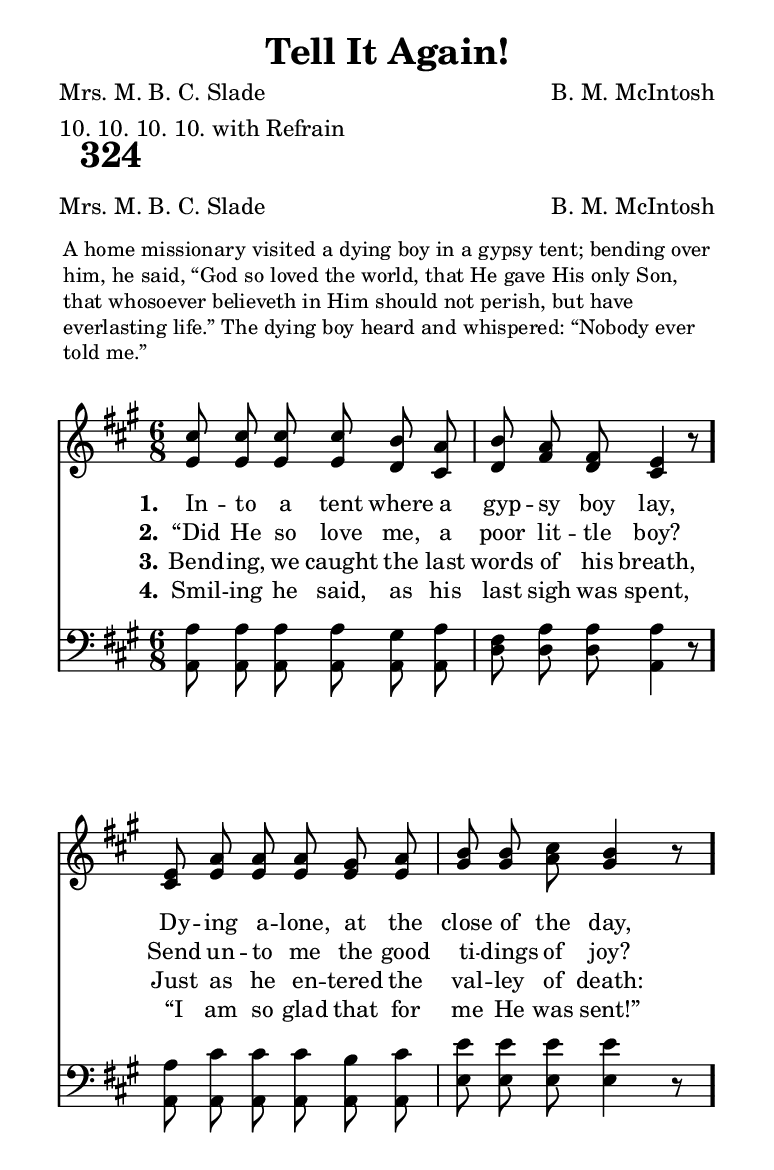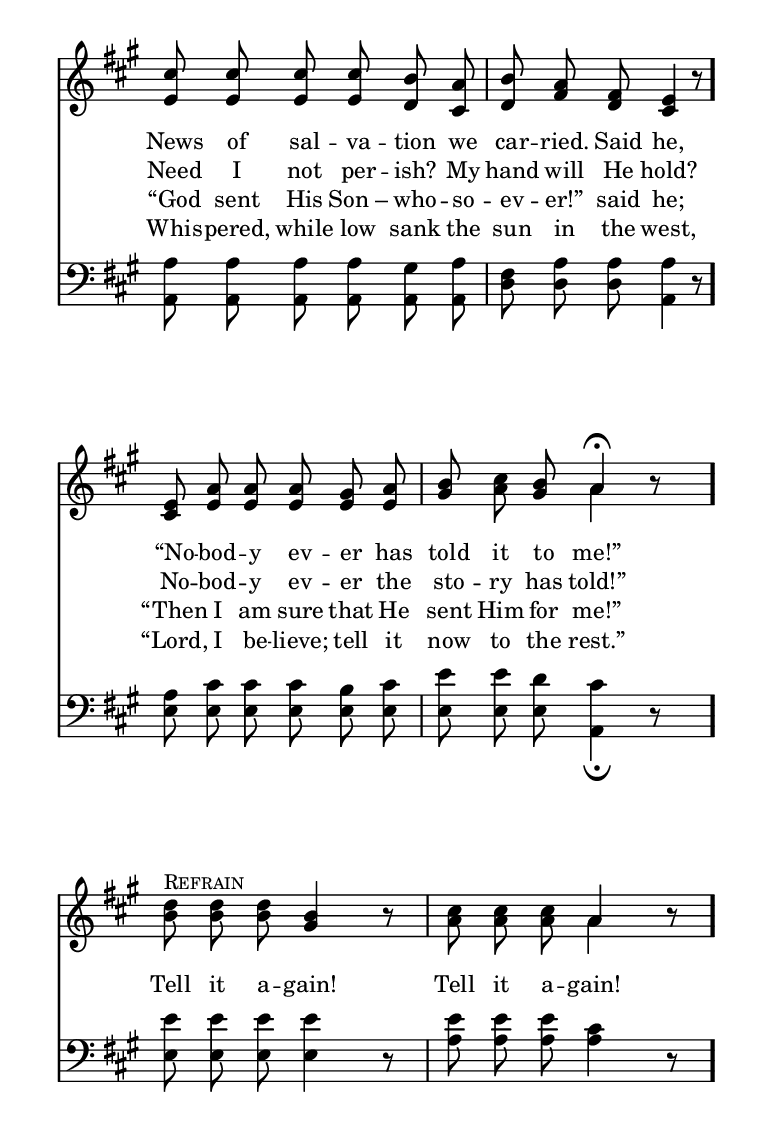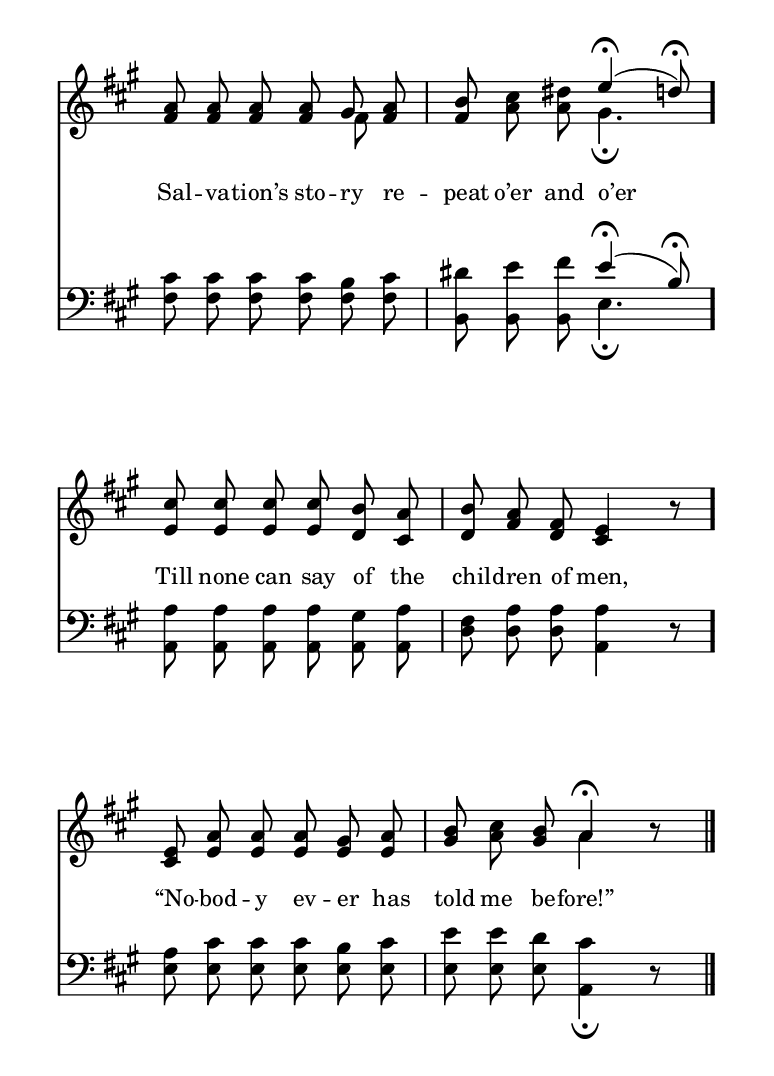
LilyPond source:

\include "common/global.ily"
\paper {
  \include "common/paper.ily"
  ragged-last-bottom = ##t
  system-count = #(cond (is-eogsized 6) (#t #f))
  page-count = #(cond (is-eogsized 2) (#t #f))
  scoreTitleMarkup = \markup {
    \override #'(baseline-skip . 3.5)
    \column {
      \override #'(baseline-skip . 3.5)
      \column {
        \fill-line {
          \huge \larger \larger \bold {
            \concat { "  " \fromproperty #'header:hymnnumber }
            \mytitle
            \null
          }
        }
        \fill-line {
          \lower #1 \fromproperty #'header:poet
          \smaller \bold \mysubtitle
          \lower #1 \fromproperty #'header:composer
        }

        \vspace #0.5

        \override #'(baseline-skip . 2.5)
        \small \fill-line {
          \wordwrap { A home missionary visited a dying boy in a gypsy tent; bending over him, he said, “God so loved the world, that He gave His only Son, that whosoever believeth in Him should not perish, but have everlasting life.” The dying boy heard and whispered: “Nobody ever told me.”
        } }
      }
    }
  }
}

\header{
  %children
  hymnnumber = "324"
  title = "Tell It Again!"
  tunename = ""
  meter = "10. 10. 10. 10. with Refrain"
  poet = "Mrs. M. B. C. Slade"
  composer = "B. M. McIntosh"
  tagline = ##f
}

ta = { \tempo 4=80 }
tb = { \tempo 4=40 }

global = {
  \include "common/overrides.ily"
  \override Staff.TimeSignature.style = #'numbered
  \time 6/8
  \override Score.MetronomeMark.transparent = ##t % hide all fermata changes too
  \ta
  \key a \major
  \autoBeamOff
}

patternA = { \ta c8 c c c c c | c c c c4 c8 | }
patternB = { \ta c8 c c c c c | c c c \tb c4 \ta c8 | }

patternC = { c8 c c c4 c8 | }

notesSoprano = {
\global
\relative c'' {

  \changePitch \patternA { cis cis cis cis b a | b a fis e r }
  \changePitch \patternA { e a a a gis a | b b cis b r }
  \changePitch \patternA { cis cis cis cis b a | b a fis e r }
  \changePitch \patternB { e a a a gis a | b cis b a\fermata r }

  << s^\markup { \small \caps "Refrain" }
  \changePitch \patternC { d d d b r | cis cis cis a r } >>
  a8 a a a gis a | b cis dis \tb e4\fermata( d8\fermata) \ta
  \changePitch \patternA { cis cis cis cis b a | b a fis e r }
  \changePitch \patternB { e a a a gis a | b cis b a\fermata r }

  \bar "|."

}
}

notesAlto = {
\global
\relative e' {

  \changePitch \patternA { e e e e d cis | d fis d cis r }
  \changePitch \patternA { cis e e e e e | gis gis a gis r }
  \changePitch \patternA { e e e e d cis | d fis d cis r }
  \changePitch \patternB { cis e e e e e | gis a gis a r }

  \changePitch \patternC { b b b gis r | a a a a r }
  fis8 fis fis fis fis fis | fis a a gis4.\fermata
  \changePitch \patternA { e e e e d cis | d fis d cis r }
  \changePitch \patternB { cis e e e e e | gis a gis a r }

}
}

notesTenor = {
\global
\relative a {

  \changePitch \patternA { a a a a gis a | fis a a a r }
  \changePitch \patternA { a cis cis cis b cis | e e e e r }
  \changePitch \patternA { a, a a a gis a | fis a a a r }
  \changePitch \patternB { a cis cis cis b cis | e e d cis r }

  \changePitch \patternC { e e e e r | e e e cis r }
  cis8 cis cis cis b cis | dis e fis e4\fermata( b8\fermata)
  \changePitch \patternA { a a a a gis a | fis a a a r }
  \changePitch \patternB { a cis cis cis b cis | e e d cis r }

}
}

notesBass = {
\global
\relative f, {

  \changePitch \patternA { a a a a a a | d d d a r }
  \changePitch \patternA { a a a a a a | e' e e e r }
  \changePitch \patternA { a, a a a a a | d d d a r }
  \changePitch \patternB { e' e e e e e | e e e a,_\fermata r }

  \changePitch \patternC { e' e e e r | a a a a r }
  fis8 fis fis fis fis fis | b, b b e4._\fermata
  \changePitch \patternA { a, a a a a a | d d d a r }
  \changePitch \patternB { e' e e e e e | e e e a,_\fermata r }

}
}

Refrain = \lyricmode {

Tell it a -- gain! Tell it a -- gain! \bar "."
Sal -- va -- tion’s sto -- ry re -- peat o’er and o’er \bar "."
Till none can say of the chil -- dren of men, \bar "."
“No -- bod -- y ev -- er has told me be -- fore!” \bar "."

}

wordsA = \lyricmode {
\set stanza = "1."

In -- to a tent where a gyp -- sy boy lay, \bar "."
Dy -- ing a -- lone, at the close of the day, \bar "."
News of sal -- va -- tion we car -- ried. Said he, \bar "."
“No -- bod -- y ev -- er has told it to me!” \bar "."

}

wordsB = \lyricmode {
\set stanza = "2."

“Did He so love me, a poor lit -- tle boy?
Send un -- to me the good ti -- dings of joy?
Need I not per -- ish? My hand will He hold?
No -- bod -- y ev -- er the sto -- ry has told!”

\Refrain

}

wordsC = \lyricmode {
\set stanza = "3."

Bend -- ing, we caught the last words of his breath,
Just as he en -- tered the val -- ley of death:
“God sent His Son_– who -- so -- ev -- er!” said he;
“Then I am sure that He sent Him for me!”

}

wordsD = \lyricmode {
\set stanza = "4."

Smil -- ing he said, as his last sigh was spent,
“I am so glad that for me He was sent!”
Whis -- pered, while low sank the sun in the west,
“Lord, I be -- lieve; tell it now to the rest.”

}

\score {
  \context ChoirStaff <<
    \context Staff = upper <<
      \set Staff.autoBeaming = ##f
      \set ChoirStaff.systemStartDelimiter = #'SystemStartBar
      \set ChoirStaff.printPartCombineTexts = ##f
      \partcombine #'(2 . 11) \notesSoprano \notesAlto
      \context NullVoice = sopranos { \voiceOne << \notesSoprano >> }
      \context Lyrics = one   \lyricsto sopranos \wordsA
      \context Lyrics = two   \lyricsto sopranos \wordsB
      \context Lyrics = three \lyricsto sopranos \wordsC
      \context Lyrics = four  \lyricsto sopranos \wordsD
    >>
    \context Staff = men <<
      \set Staff.autoBeaming = ##f
      \clef bass
      \set ChoirStaff.printPartCombineTexts = ##f
      \partcombine #'(2 . 11) \notesTenor \notesBass
    >>
  >>
  \layout {
    \include "common/layout.ily"
  }
  #(cond ((ly:get-option 'eog-midi-permitted) #{ \midi{
    \include "common/midi.ily"
  } #}))
}

\version "2.19.49"  % necessary for upgrading to future LilyPond versions.

% vi:set et ts=2 sw=2 ai nocindent syntax=lilypond:
